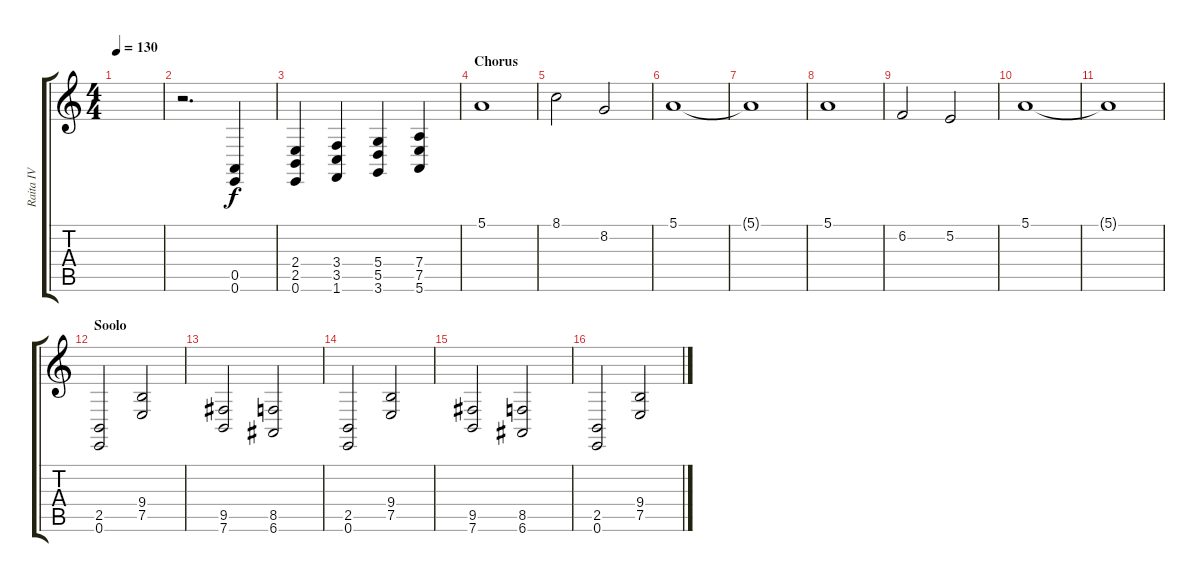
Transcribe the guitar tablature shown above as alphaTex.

\track ("Raita IV" "Raita IV") {instrument accordion}
\staff {score tabs}
\tuning (E4 B3 G3 D3 A2 E2) {hide}
\ts (4 4)
\tempo 130
\clef g2
\ks c
|
r.2{d} (0.5 0.6).4 |
(2.4 2.5 0.6).4 (3.4 3.5 1.6).4 (5.4 5.5 3.6).4 (7.4 7.5 5.6).4 |
\section ("" "Chorus")
5.1.1 |
8.1.2 8.2.2 |
5.1.1 |
5.1{t}.1 |
5.1.1 |
6.2.2 5.2.2 |
5.1.1 |
5.1{t}.1 |
\section ("" "Soolo")
(2.5 0.6).2 (9.4 7.5).2 |
(9.5 7.6).2 (8.5 6.6).2 |
(2.5 0.6).2 (9.4 7.5).2 |
(9.5 7.6).2 (8.5 6.6).2 |
(2.5 0.6).2 (9.4 7.5).2
